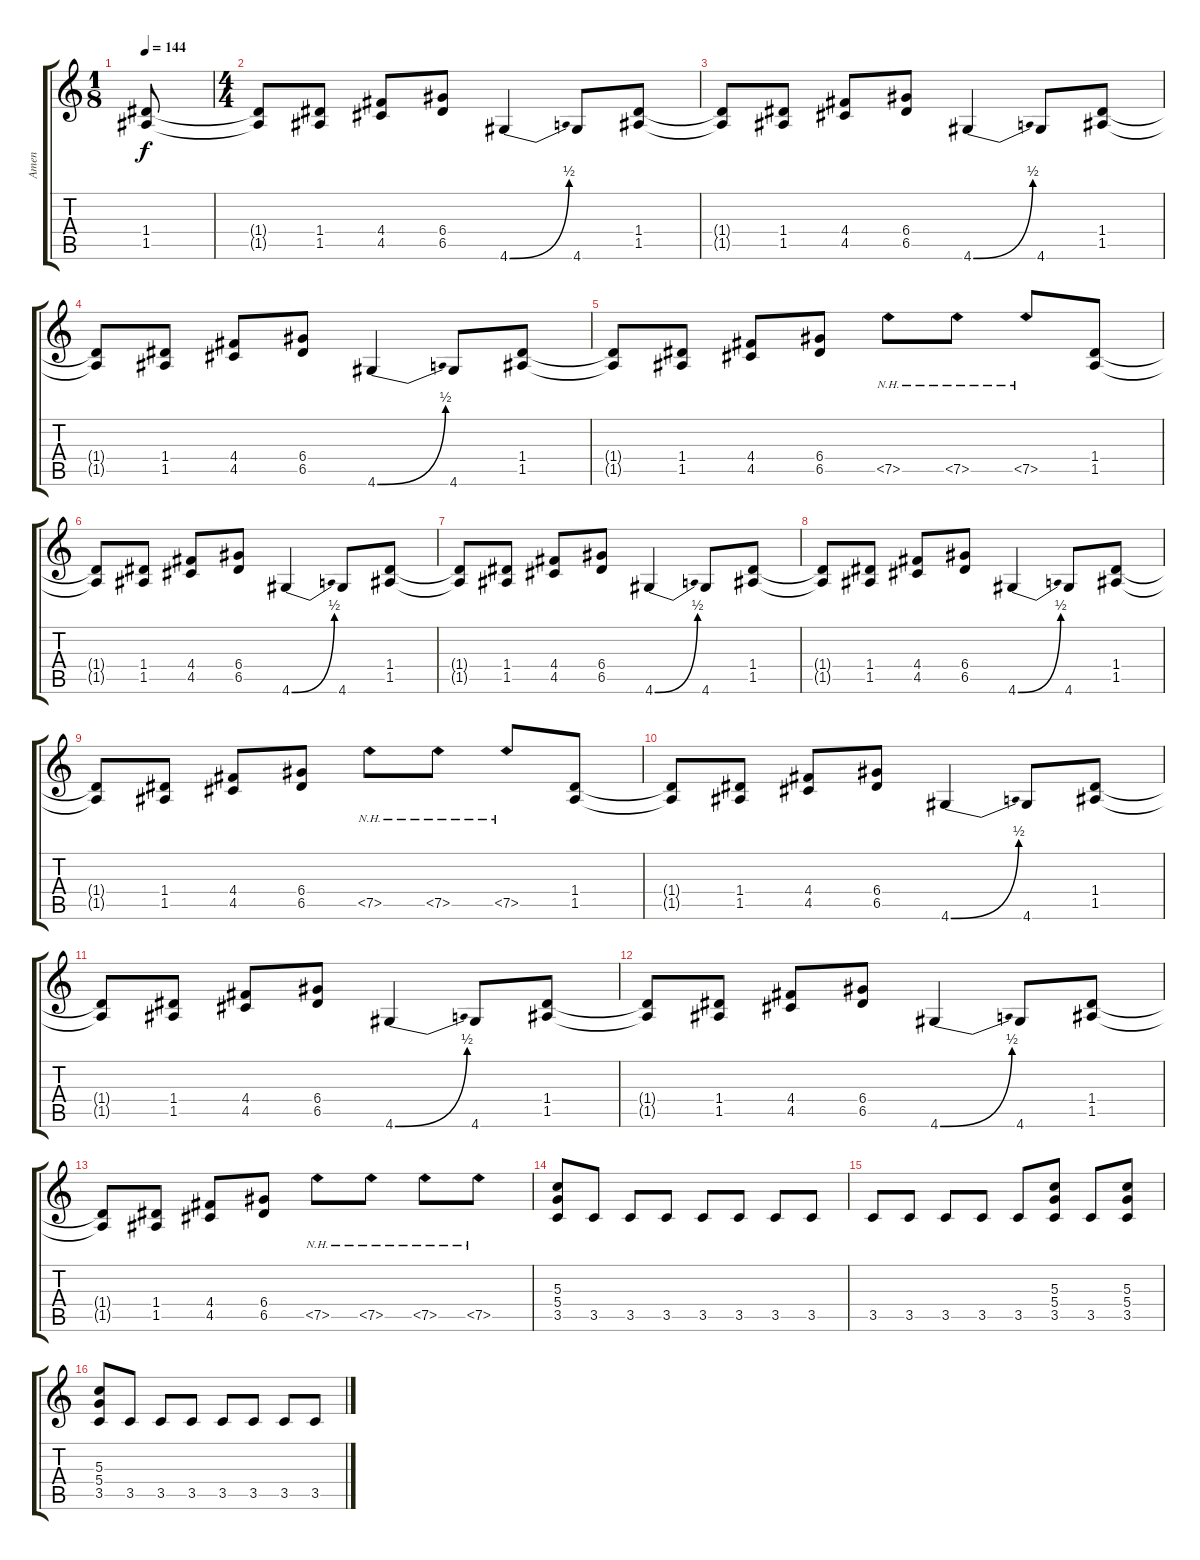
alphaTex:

\track ("Amen" "Amen") {instrument distortionguitar}
\staff {score tabs}
\tuning (E4 B3 G3 D3 A2 E2) {hide}
\ts (1 8)
\tempo 144
\clef g2
\ks c
(1.4 1.5).8{dy f instrument distortionguitar} |
\ts (4 4)
(1.4{t} 1.5{t}).8 (1.4 1.5).8 (4.4 4.5).8 (6.4 6.5).8 4.6{be (bend 0 0 60 2)}.4 4.6.8 (1.4 1.5).8 |
(1.4{t} 1.5{t}).8 (1.4 1.5).8 (4.4 4.5).8 (6.4 6.5).8 4.6{be (bend 0 0 60 2)}.4 4.6.8 (1.4 1.5).8 |
(1.4{t} 1.5{t}).8 (1.4 1.5).8 (4.4 4.5).8 (6.4 6.5).8 4.6{be (bend 0 0 60 2)}.4 4.6.8 (1.4 1.5).8 |
(1.4{t} 1.5{t}).8 (1.4 1.5).8 (4.4 4.5).8 (6.4 6.5).8 7.5{nh}.8 7.5{nh}.8 7.5{nh}.8 (1.4 1.5).8 |
(1.4{t} 1.5{t}).8 (1.4 1.5).8 (4.4 4.5).8 (6.4 6.5).8 4.6{be (bend 0 0 60 2)}.4 4.6.8 (1.4 1.5).8 |
(1.4{t} 1.5{t}).8 (1.4 1.5).8 (4.4 4.5).8 (6.4 6.5).8 4.6{be (bend 0 0 60 2)}.4 4.6.8 (1.4 1.5).8 |
(1.4{t} 1.5{t}).8 (1.4 1.5).8 (4.4 4.5).8 (6.4 6.5).8 4.6{be (bend 0 0 60 2)}.4 4.6.8 (1.4 1.5).8 |
(1.4{t} 1.5{t}).8 (1.4 1.5).8 (4.4 4.5).8 (6.4 6.5).8 7.5{nh}.8 7.5{nh}.8 7.5{nh}.8 (1.4 1.5).8 |
(1.4{t} 1.5{t}).8 (1.4 1.5).8 (4.4 4.5).8 (6.4 6.5).8 4.6{be (bend 0 0 60 2)}.4 4.6.8 (1.4 1.5).8 |
(1.4{t} 1.5{t}).8 (1.4 1.5).8 (4.4 4.5).8 (6.4 6.5).8 4.6{be (bend 0 0 60 2)}.4 4.6.8 (1.4 1.5).8 |
(1.4{t} 1.5{t}).8 (1.4 1.5).8 (4.4 4.5).8 (6.4 6.5).8 4.6{be (bend 0 0 60 2)}.4 4.6.8 (1.4 1.5).8 |
(1.4{t} 1.5{t}).8 (1.4 1.5).8 (4.4 4.5).8 (6.4 6.5).8 7.5{nh}.8 7.5{nh}.8 7.5{nh}.8 7.5{nh}.8 |
(5.3 5.4 3.5).8 3.5.8 3.5.8 3.5.8 3.5.8 3.5.8 3.5.8 3.5.8 |
3.5.8 3.5.8 3.5.8 3.5.8 3.5.8 (5.3 5.4 3.5).8 3.5.8 (5.3 5.4 3.5).8 |
(5.3 5.4 3.5).8 3.5.8 3.5.8 3.5.8 3.5.8 3.5.8 3.5.8 3.5.8
